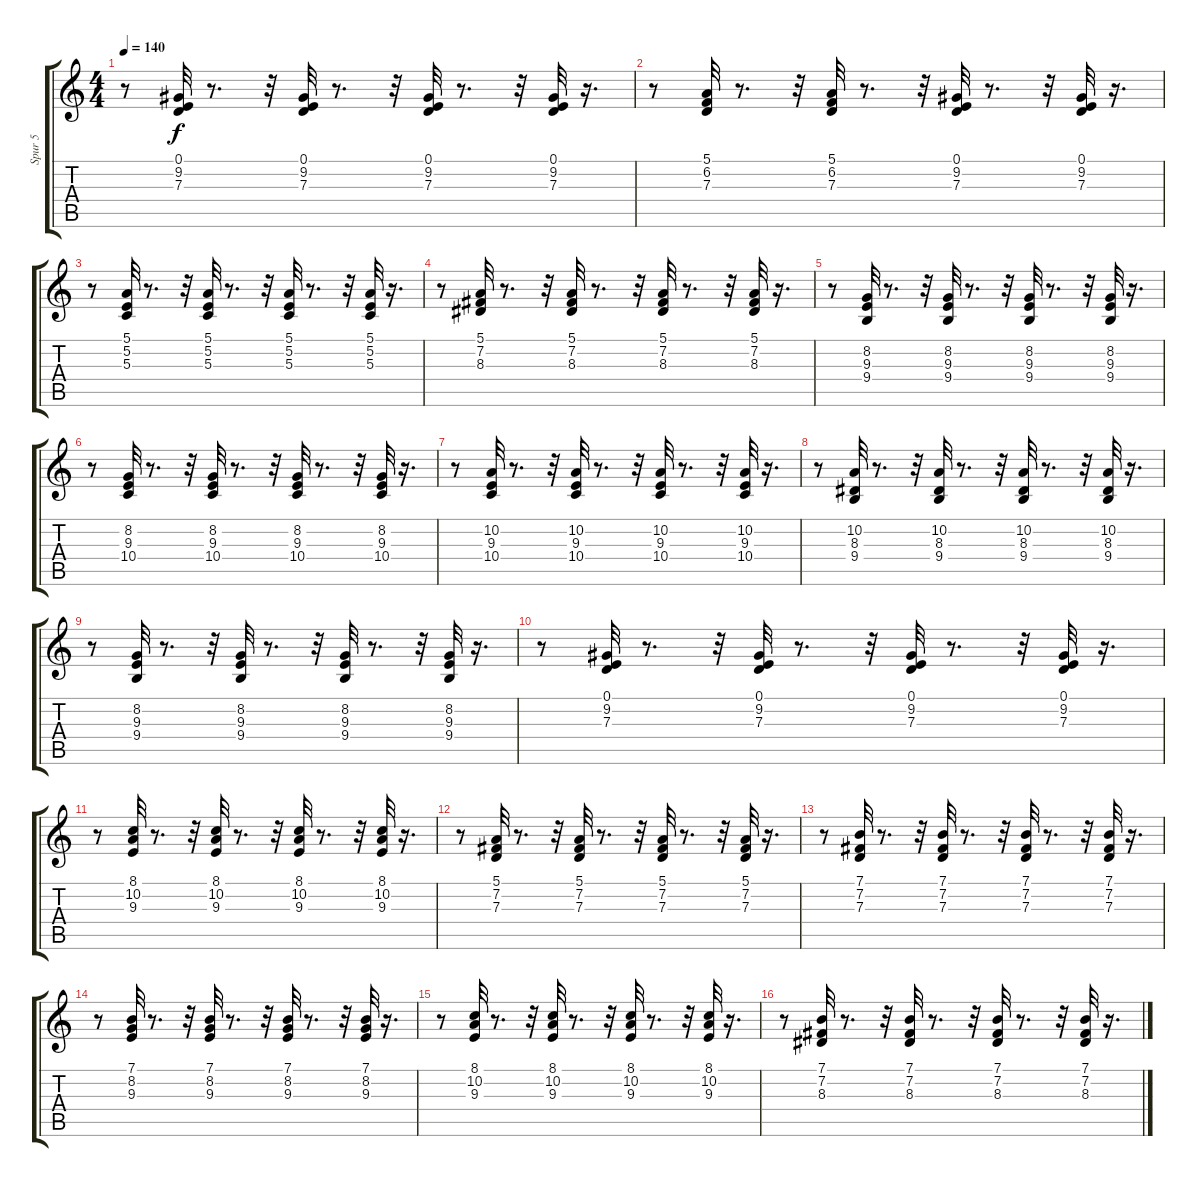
\track ("Spur 5" "Spur 5") {instrument lead2sawtooth}
\staff {score tabs}
\tuning (E4 B3 G3 D3 A2 E2) {hide}
\ts (4 4)
\tempo 140
\clef g2
\ks c
r.8{dy f} (0.1 9.2 7.3).32 r.8{d} r.32 (0.1 9.2 7.3).32 r.8{d} r.32 (0.1 9.2 7.3).32 r.8{d} r.32 (0.1 9.2 7.3).32 r.16{d} |
r.8 (5.1 6.2 7.3).32 r.8{d} r.32 (5.1 6.2 7.3).32 r.8{d} r.32 (0.1 9.2 7.3).32 r.8{d} r.32 (0.1 9.2 7.3).32 r.16{d} |
r.8 (5.1 5.2 5.3).32 r.8{d} r.32 (5.1 5.2 5.3).32 r.8{d} r.32 (5.1 5.2 5.3).32 r.8{d} r.32 (5.1 5.2 5.3).32 r.16{d} |
r.8 (5.1 7.2 8.3).32 r.8{d} r.32 (5.1 7.2 8.3).32 r.8{d} r.32 (5.1 7.2 8.3).32 r.8{d} r.32 (5.1 7.2 8.3).32 r.16{d} |
r.8 (8.2 9.3 9.4).32 r.8{d} r.32 (8.2 9.3 9.4).32 r.8{d} r.32 (8.2 9.3 9.4).32 r.8{d} r.32 (8.2 9.3 9.4).32 r.16{d} |
r.8 (8.2 9.3 10.4).32 r.8{d} r.32 (8.2 9.3 10.4).32 r.8{d} r.32 (8.2 9.3 10.4).32 r.8{d} r.32 (8.2 9.3 10.4).32 r.16{d} |
r.8 (10.2 9.3 10.4).32 r.8{d} r.32 (10.2 9.3 10.4).32 r.8{d} r.32 (10.2 9.3 10.4).32 r.8{d} r.32 (10.2 9.3 10.4).32 r.16{d} |
r.8 (10.2 8.3 9.4).32 r.8{d} r.32 (10.2 8.3 9.4).32 r.8{d} r.32 (10.2 8.3 9.4).32 r.8{d} r.32 (10.2 8.3 9.4).32 r.16{d} |
r.8 (8.2 9.3 9.4).32 r.8{d} r.32 (8.2 9.3 9.4).32 r.8{d} r.32 (8.2 9.3 9.4).32 r.8{d} r.32 (8.2 9.3 9.4).32 r.16{d} |
r.8 (0.1 9.2 7.3).32 r.8{d} r.32 (0.1 9.2 7.3).32 r.8{d} r.32 (0.1 9.2 7.3).32 r.8{d} r.32 (0.1 9.2 7.3).32 r.16{d} |
r.8 (8.1 10.2 9.3).32 r.8{d} r.32 (8.1 10.2 9.3).32 r.8{d} r.32 (8.1 10.2 9.3).32 r.8{d} r.32 (8.1 10.2 9.3).32 r.16{d} |
r.8 (5.1 7.2 7.3).32 r.8{d} r.32 (5.1 7.2 7.3).32 r.8{d} r.32 (5.1 7.2 7.3).32 r.8{d} r.32 (5.1 7.2 7.3).32 r.16{d} |
r.8 (7.1 7.2 7.3).32 r.8{d} r.32 (7.1 7.2 7.3).32 r.8{d} r.32 (7.1 7.2 7.3).32 r.8{d} r.32 (7.1 7.2 7.3).32 r.16{d} |
r.8 (7.1 8.2 9.3).32 r.8{d} r.32 (7.1 8.2 9.3).32 r.8{d} r.32 (7.1 8.2 9.3).32 r.8{d} r.32 (7.1 8.2 9.3).32 r.16{d} |
r.8 (8.1 10.2 9.3).32 r.8{d} r.32 (8.1 10.2 9.3).32 r.8{d} r.32 (8.1 10.2 9.3).32 r.8{d} r.32 (8.1 10.2 9.3).32 r.16{d} |
r.8 (7.1 7.2 8.3).32 r.8{d} r.32 (7.1 7.2 8.3).32 r.8{d} r.32 (7.1 7.2 8.3).32 r.8{d} r.32 (7.1 7.2 8.3).32 r.16{d}
